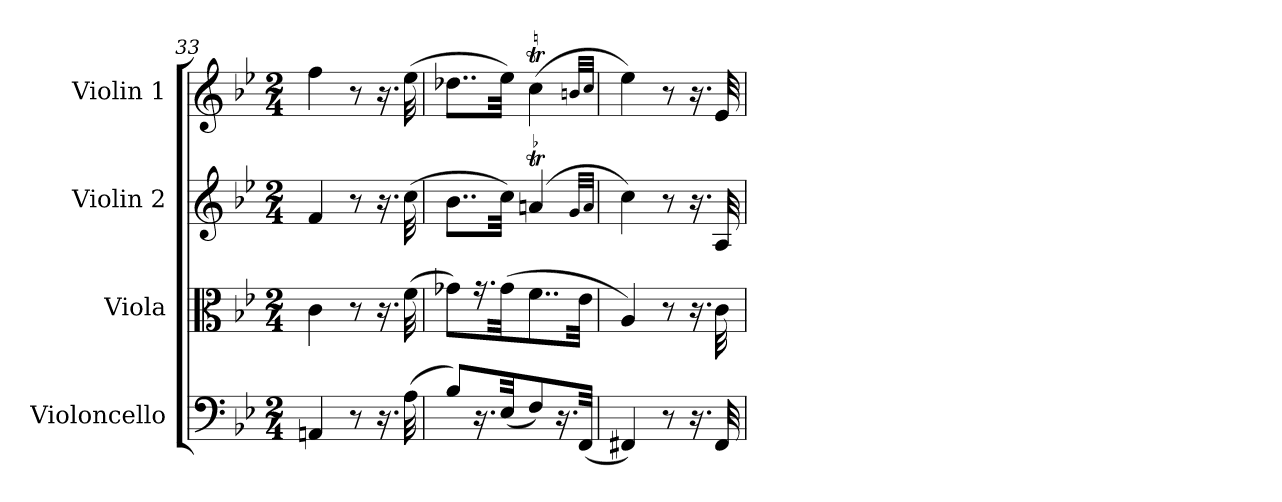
**kern	**kern	**kern	**kern
*part4	*part3	*part2	*part1
*staff4	*staff3	*staff2	*staff1
*I"Violoncello	*I"Viola	*I"Violin 2	*I"Violin 1
*I'Vc	*I'Vla	*I'Vln	*I'Vln
*clefF4	*clefC3	*clefG2	*clefG2
*k[b-e-]	*k[b-e-]	*k[b-e-]	*k[b-e-]
*M2/4	*M2/4	*M2/4	*M2/4
=33	=33	=33	=33
4AAn/	4c\	4f/	4ff\
8r	8r	8r	8r
16.r	16.r	16.r	16.r
(32A\	(32f\	(32cc\	(32ee-\
=34	=34	=34	=34
8B-\L)	8g-X\L)	8..b-\L	8..dd-X\L
16.r	16.r	.	.
(32E-\JJk	(32g-\JK	32cc\Jkk)	32ee-\Jkk)
!	!	!LO:TR:acc=-	!
8F/L)	8..f\	(4ant/	(4ccT\
16.r	.	.	.
(32FF/JJk	32e-\Jkk	.	.
.	.	32qg/LLL	32qbn/LLL
.	.	32qa/JJJ	32qcc/JJJ
=35	=35	=35	=35
4FF#X/)	4A/)	4cc\)	4ee-\)
8r	8r	8r	8r
16.r	16.r	16.r	16.r
32FF#/	32c\	32A/	32e-/
=	=	=	=
*-	*-	*-	*-
